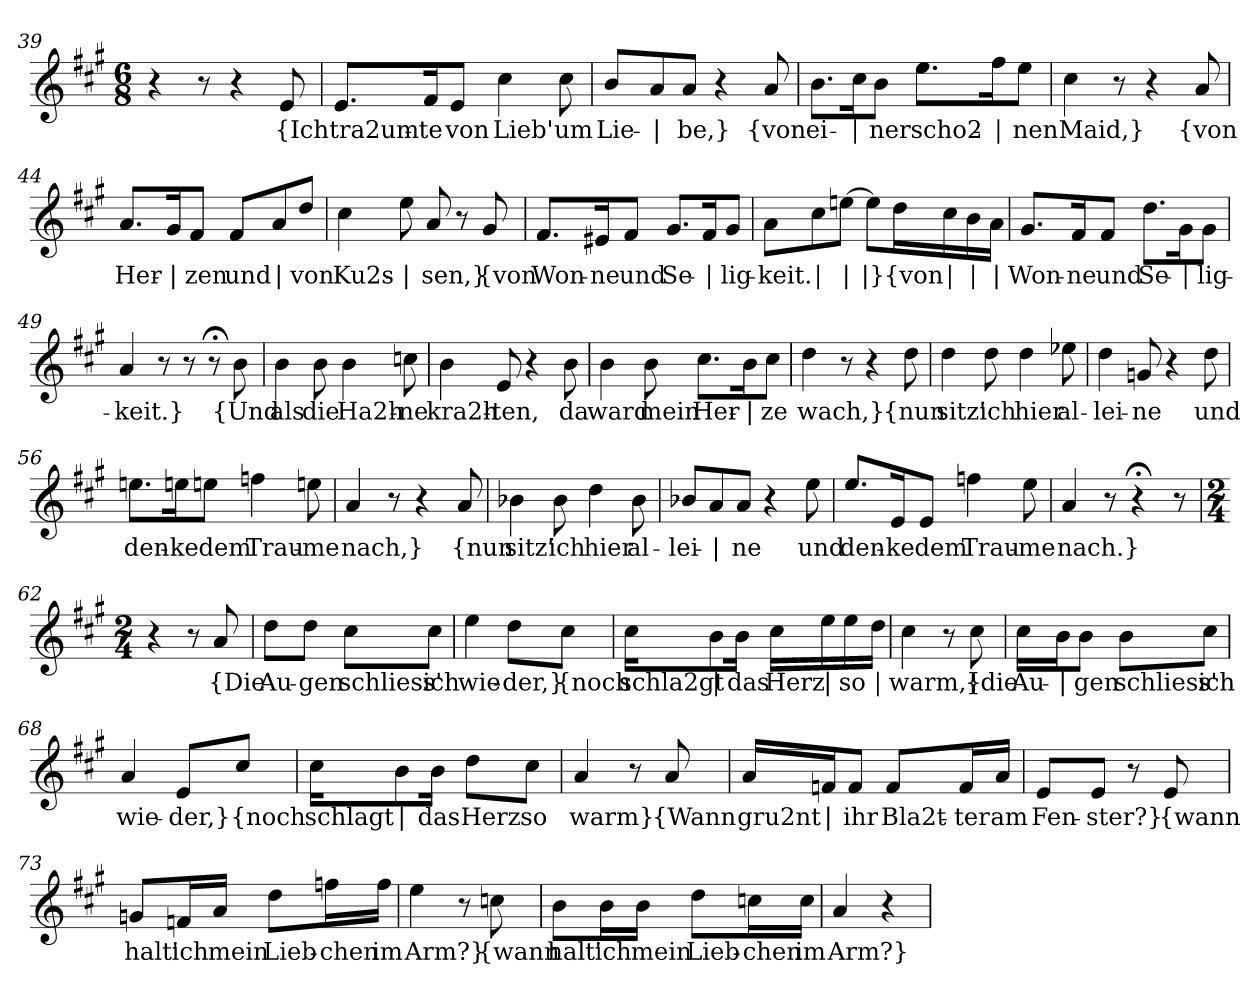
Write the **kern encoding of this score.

**kern	**text
*part1	*part1
*staff1	*staff1
*clefG2	*
*k[f#c#g#]	*
*M6/8	*
=39	=39
4r	.
8r	.
4r	.
!	!LO:LY:b
8e/	{Ich
=40	=40
!	!LO:LY:b
8.e/L	tra2um-
!	!LO:LY:b
16f#/K	-te
!	!LO:LY:b
8e/J	von
!	!LO:LY:b
4cc#\	Lieb'
!	!LO:LY:b
8cc#\	um
=41	=41
!	!LO:LY:b
8b/L	Lie-
!	!LO:LY:b
8a/	|
!	!LO:LY:b
8a/J	-be,}
4r	.
!	!LO:LY:b
8a/	{von
!!LO:LB:g=z
=42	=42
!	!LO:LY:b
8.b\L	ei-
!	!LO:LY:b
16cc#\K	|
!	!LO:LY:b
8b\J	-ner
!	!LO:LY:b
8.ee\L	scho2-
!	!LO:LY:b
16ff#\K	|
!	!LO:LY:b
8ee\J	-nen
=43	=43
!	!LO:LY:b
4cc#\	Maid,}
8r	.
4r	.
!	!LO:LY:b
8a/	{von
=44	=44
!	!LO:LY:b
8.a/L	Her-
!	!LO:LY:b
16g#/K	|
!	!LO:LY:b
8f#/J	-zen
!	!LO:LY:b
8f#/L	und
!	!LO:LY:b
8a/	|
!	!LO:LY:b
8dd/J	von
=45	=45
!	!LO:LY:b
4cc#\	Ku2s-
!	!LO:LY:b
8ee\	|
!	!LO:LY:b
8a/	-sen,}
8r	.
!	!LO:LY:b
8g#/	{von
=46	=46
!	!LO:LY:b
8.f#/L	Won-
!	!LO:LY:b
16e#X/K	-ne
!	!LO:LY:b
8f#/J	und
!	!LO:LY:b
8.g#/L	Se-
!	!LO:LY:b
16f#/K	|
!	!LO:LY:b
8g#/J	-lig-
!!LO:LB:g=z
=47	=47
!	!LO:LY:b
8a\L	-keit.
!	!LO:LY:b
8cc#\	|
!	!LO:LY:b
[8een\J	|
!	!LO:LY:b
8ee\L]	|}
!	!LO:LY:b
16dd\L	{von
!	!LO:LY:b
16cc#\	|
!	!LO:LY:b
16b\	|
!	!LO:LY:b
16a\JJ	|
=48	=48
!	!LO:LY:b
8.g#/L	Won-
!	!LO:LY:b
16f#/K	-ne
!	!LO:LY:b
8f#/J	und
!	!LO:LY:b
8.dd\L	Se-
!	!LO:LY:b
16g#\K	|
!	!LO:LY:b
8g#\J	-lig-
=49	=49
!	!LO:LY:b
4a/	-keit.}
8r	.
8r	.
8r;<	.
!	!LO:LY:b
8b\	{Und
=50	=50
!	!LO:LY:b
4b\	als
!	!LO:LY:b
8b\	die
!	!LO:LY:b
4b\	Ha2h-
!	!LO:LY:b
8ccn\	-ne
=51	=51
!	!LO:LY:b
4b\	kra2h-
!	!LO:LY:b
8e/	-ten,
4r	.
!	!LO:LY:b
8b\	da
!!LO:PB:g=z
=52	=52
!	!LO:LY:b
4b\	ward
!	!LO:LY:b
8b\	mein
!	!LO:LY:b
8.cc#\L	Her-
!	!LO:LY:b
16b\K	|
!	!LO:LY:b
8cc#\J	-ze
=53	=53
!	!LO:LY:b
4dd\	wach,}
8r	.
4r	.
!	!LO:LY:b
8dd\	{nun
=54	=54
!	!LO:LY:b
4dd\	sitz'
!	!LO:LY:b
8dd\	ich
!	!LO:LY:b
4dd\	hier
!	!LO:LY:b
8ee-X\	al-
=55	=55
!	!LO:LY:b
4dd\	-lei-
!	!LO:LY:b
8gn/	-ne
4r	.
!	!LO:LY:b
8dd\	und
=56	=56
!	!LO:LY:b
8.een\L	den-
!	!LO:LY:b
16een\K	-ke
!	!LO:LY:b
8een\J	dem
!	!LO:LY:b
4ffn\	Trau-
!	!LO:LY:b
8een\	-me
!!LO:LB:g=z
=57	=57
!	!LO:LY:b
4a/	nach,}
8r	.
4r	.
!	!LO:LY:b
8a/	{nun
=58	=58
!	!LO:LY:b
4b-X\	sitz'
!	!LO:LY:b
8b-\	ich
!	!LO:LY:b
4dd\	hier
!	!LO:LY:b
8b-\	al-
=59	=59
!	!LO:LY:b
8b-X/L	-lei-
!	!LO:LY:b
8a/	|
!	!LO:LY:b
8a/J	-ne
4r	.
!	!LO:LY:b
8ee\	und
=60	=60
!	!LO:LY:b
8.ee/L	den-
!	!LO:LY:b
16e/K	-ke
!	!LO:LY:b
8e/J	dem
!	!LO:LY:b
4ffn\	Trau-
!	!LO:LY:b
8ee\	-me
=61	=61
!	!LO:LY:b
4a/	nach.}
8r	.
4r;<	.
8r	.
=62	=62
*M2/4	*
4r	.
8r	.
!	!LO:LY:b
8a/	{Die
!!LO:LB:g=z
=63	=63
!	!LO:LY:b
8dd\L	Au-
!	!LO:LY:b
8dd\J	-gen
!	!LO:LY:b
8cc#\L	schliess'
!	!LO:LY:b
8cc#\J	ich
=64	=64
!	!LO:LY:b
4ee\	wie-
!	!LO:LY:b
8dd\L	-der,}
!	!LO:LY:b
8cc#\J	{noch
=65	=65
!	!LO:LY:b
16cc#\KL	schla2gt
!	!LO:LY:b
8b\	|
!	!LO:LY:b
16b\Jk	das
!	!LO:LY:b
16cc#\LL	Herz
!	!LO:LY:b
16ee\	|
!	!LO:LY:b
16ee\	so
!	!LO:LY:b
16dd\JJ	|
=66	=66
!	!LO:LY:b
4cc#\	warm,}
8r	.
!	!LO:LY:b
8cc#\	{die
=67	=67
!	!LO:LY:b
16cc#\LL	Au-
!	!LO:LY:b
16b\J	|
!	!LO:LY:b
8b\J	-gen
!	!LO:LY:b
8b\L	schliess'
!	!LO:LY:b
8cc#\J	ich
!!LO:LB:g=z
=68	=68
!	!LO:LY:b
4a/	wie-
!	!LO:LY:b
8e/L	-der,}
!	!LO:LY:b
8cc#/J	{noch
=69	=69
!	!LO:LY:b
16cc#\KL	schlagt
!	!LO:LY:b
8b\	|
!	!LO:LY:b
16b\Jk	das
!	!LO:LY:b
8dd\L	Herz
!	!LO:LY:b
8cc#\J	so
=70	=70
!	!LO:LY:b
4a/	warm}
8r	.
!	!LO:LY:b
8a/	{Wann
=71	=71
!	!LO:LY:b
16a/LL	gru2nt
!	!LO:LY:b
16fn/J	|
!	!LO:LY:b
8f/J	ihr
!	!LO:LY:b
8f/L	Bla2t-
!	!LO:LY:b
16f/L	-ter
!	!LO:LY:b
16a/JJ	am
=72	=72
!	!LO:LY:b
8e/L	Fen-
!	!LO:LY:b
8e/J	-ster?}
8r	.
!	!LO:LY:b
8e/	{wann
!!LO:LB:g=z
=73	=73
!	!LO:LY:b
8gn/L	halt'
!	!LO:LY:b
16fn/L	ich
!	!LO:LY:b
16a/JJ	mein
!	!LO:LY:b
8dd\L	Lieb-
!	!LO:LY:b
16ffn\L	-chen
!	!LO:LY:b
16ff\JJ	im
=74	=74
!	!LO:LY:b
4ee\	Arm?}
8r	.
!	!LO:LY:b
8ccn\	{wann
=75	=75
!	!LO:LY:b
8b\L	halt'
!	!LO:LY:b
16b\L	ich
!	!LO:LY:b
16b\JJ	mein
!	!LO:LY:b
8dd\L	Lieb-
!	!LO:LY:b
16ccn\L	-chen
!	!LO:LY:b
16cc\JJ	im
=76	=76
!	!LO:LY:b
4a/	Arm?}
4r	.
=	=
*-	*-
